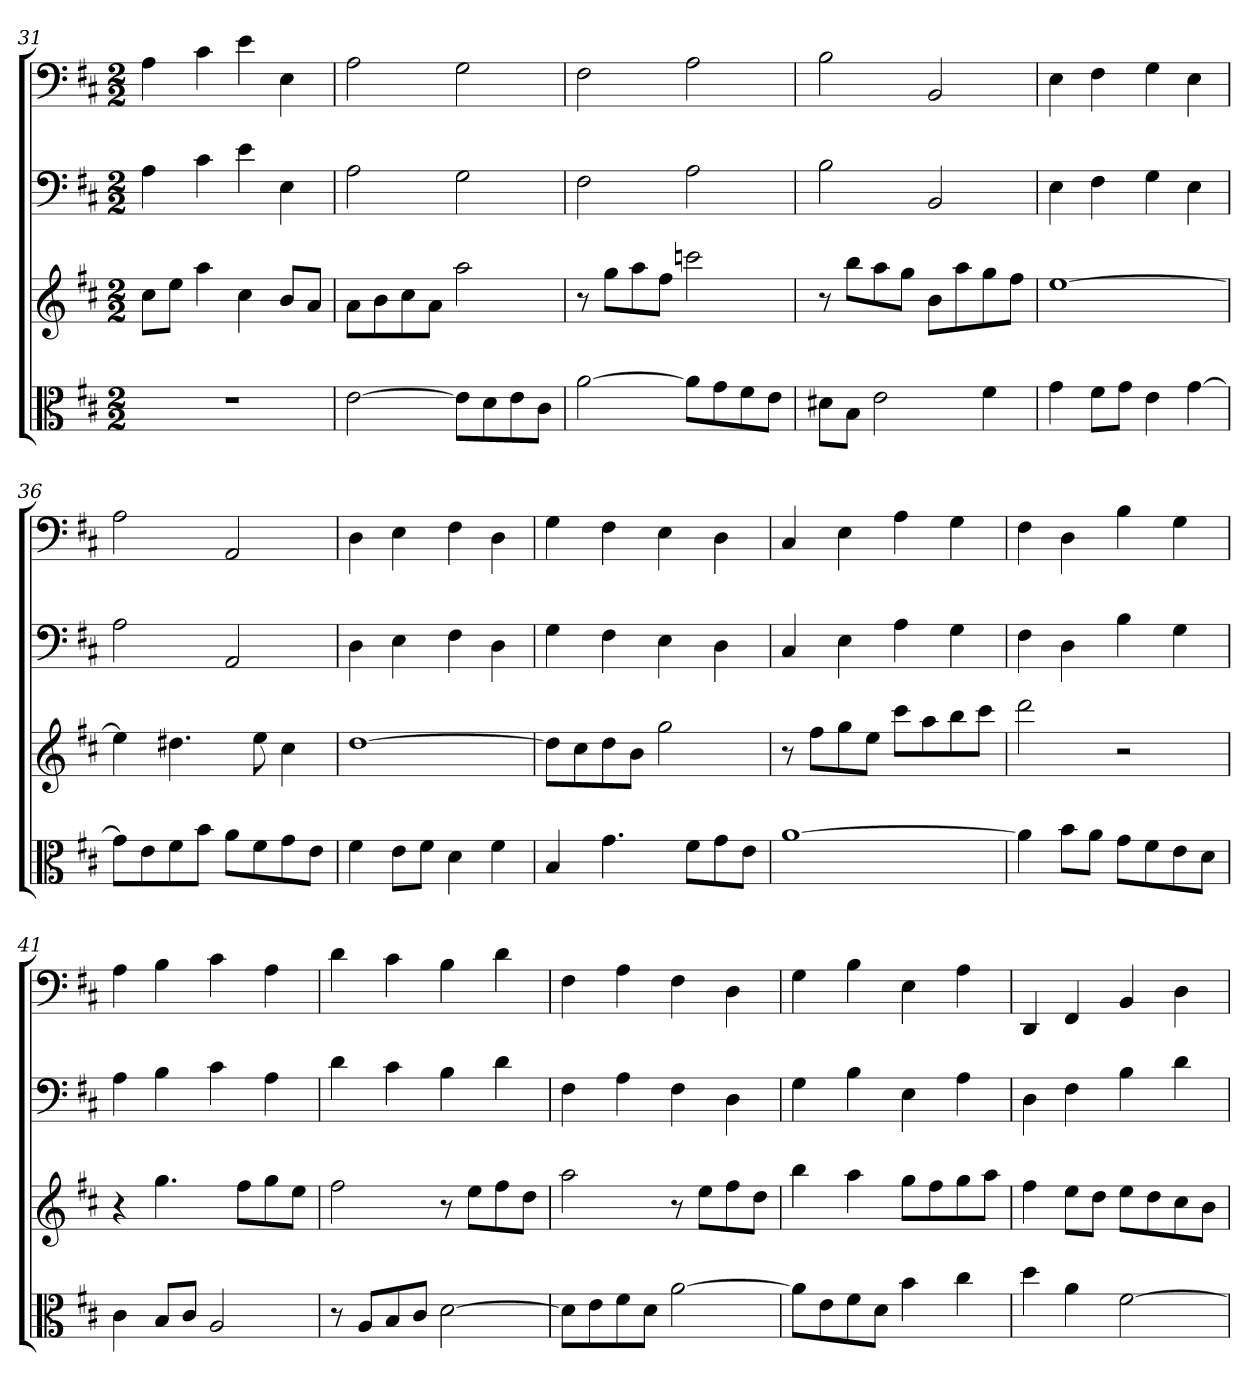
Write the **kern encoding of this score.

**kern	**kern	**kern	**kern
*part4	*part3	*part2	*part1
*staff4	*staff3	*staff2	*staff1
*clefC3	*	*clefF4	*clefF4
*k[f#c#]	*k[f#c#]	*k[f#c#]	*k[f#c#]
*D:	*D:	*D:	*D:
*M2/2	*M2/2	*M2/2	*M2/2
=31	=31	=31	=31
1r	8cc#L	4A	4A
.	8eeJ	.	.
.	4aa	4c#	4c#
.	4cc#	4e	4e
.	8bL	4E	4E
.	8aJ	.	.
=32	=32	=32	=32
[2e	8aL	2A	2A
.	8b	.	.
.	8cc#	.	.
.	8aJ	.	.
8e\L]	2aa	2G	2G
8d\	.	.	.
8e\	.	.	.
8c#\J	.	.	.
=33	=33	=33	=33
[2a	8r	2F#	2F#
.	8ggL	.	.
.	8aa	.	.
.	8ff#J	.	.
8a\L]	2cccn	2A	2A
8g\	.	.	.
8f#\	.	.	.
8e\J	.	.	.
=34	=34	=34	=34
8d#X\L	8r	2B	2B
8B\J	8bbL	.	.
2e	8aa	.	.
.	8ggJ	.	.
.	8bL	2BB	2BB
.	8aa	.	.
4f#	8gg	.	.
.	8ff#J	.	.
=35	=35	=35	=35
4g	[1ee	4E	4E
8f#\L	.	4F#	4F#
8g\J	.	.	.
4e	.	4G	4G
[4g	.	4E	4E
=36	=36	=36	=36
8g\L]	4ee]	2A	2A
8e\	.	.	.
8f#\	4.dd#X	.	.
8b\J	.	.	.
8a\L	.	2AA	2AA
8f#\	8ee	.	.
8g\	4cc#	.	.
8e\J	.	.	.
=37	=37	=37	=37
4f#	[1dd	4D	4D
8e\L	.	4E	4E
8f#\J	.	.	.
4d	.	4F#	4F#
4f#	.	4D	4D
=38	=38	=38	=38
4B	8ddL]	4G	4G
.	8cc#	.	.
4.g	8dd	4F#	4F#
.	8bJ	.	.
.	2gg	4E	4E
8f#\L	.	.	.
8g\	.	4D	4D
8e\J	.	.	.
=39	=39	=39	=39
[1a	8r	4C#	4C#
.	8ff#L	.	.
.	8gg	4E	4E
.	8eeJ	.	.
.	8ccc#L	4A	4A
.	8aa	.	.
.	8bb	4G	4G
.	8ccc#J	.	.
=40	=40	=40	=40
4a]	2ddd	4F#	4F#
8b\L	.	4D	4D
8a\J	.	.	.
8g\L	2r	4B	4B
8f#\	.	.	.
8e\	.	4G	4G
8d\J	.	.	.
=41	=41	=41	=41
4c#	4r	4A	4A
8B/L	4.gg	4B	4B
8c#/J	.	.	.
2A	.	4c#	4c#
.	8ff#L	.	.
.	8gg	4A	4A
.	8eeJ	.	.
=42	=42	=42	=42
8r	2ff#	4d	4d
8A/L	.	.	.
8B/	.	4c#	4c#
8c#/J	.	.	.
[2d	8r	4B	4B
.	8eeL	.	.
.	8ff#	4d	4d
.	8ddJ	.	.
=43	=43	=43	=43
8d\L]	2aa	4F#	4F#
8e\	.	.	.
8f#\	.	4A	4A
8d\J	.	.	.
[2a	8r	4F#	4F#
.	8eeL	.	.
.	8ff#	4D	4D
.	8ddJ	.	.
=44	=44	=44	=44
8a\L]	4bb	4G	4G
8e\	.	.	.
8f#\	4aa	4B	4B
8d\J	.	.	.
4b	8ggL	4E	4E
.	8ff#	.	.
4cc#	8gg	4A	4A
.	8aaJ	.	.
=45	=45	=45	=45
4dd	4ff#	4D	4DD
4a	8eeL	4F#	4FF#
.	8ddJ	.	.
[2f#	8eeL	4B	4BB
.	8dd	.	.
.	8cc#	4d	4D
.	8bJ	.	.
=	=	=	=
*-	*-	*-	*-
